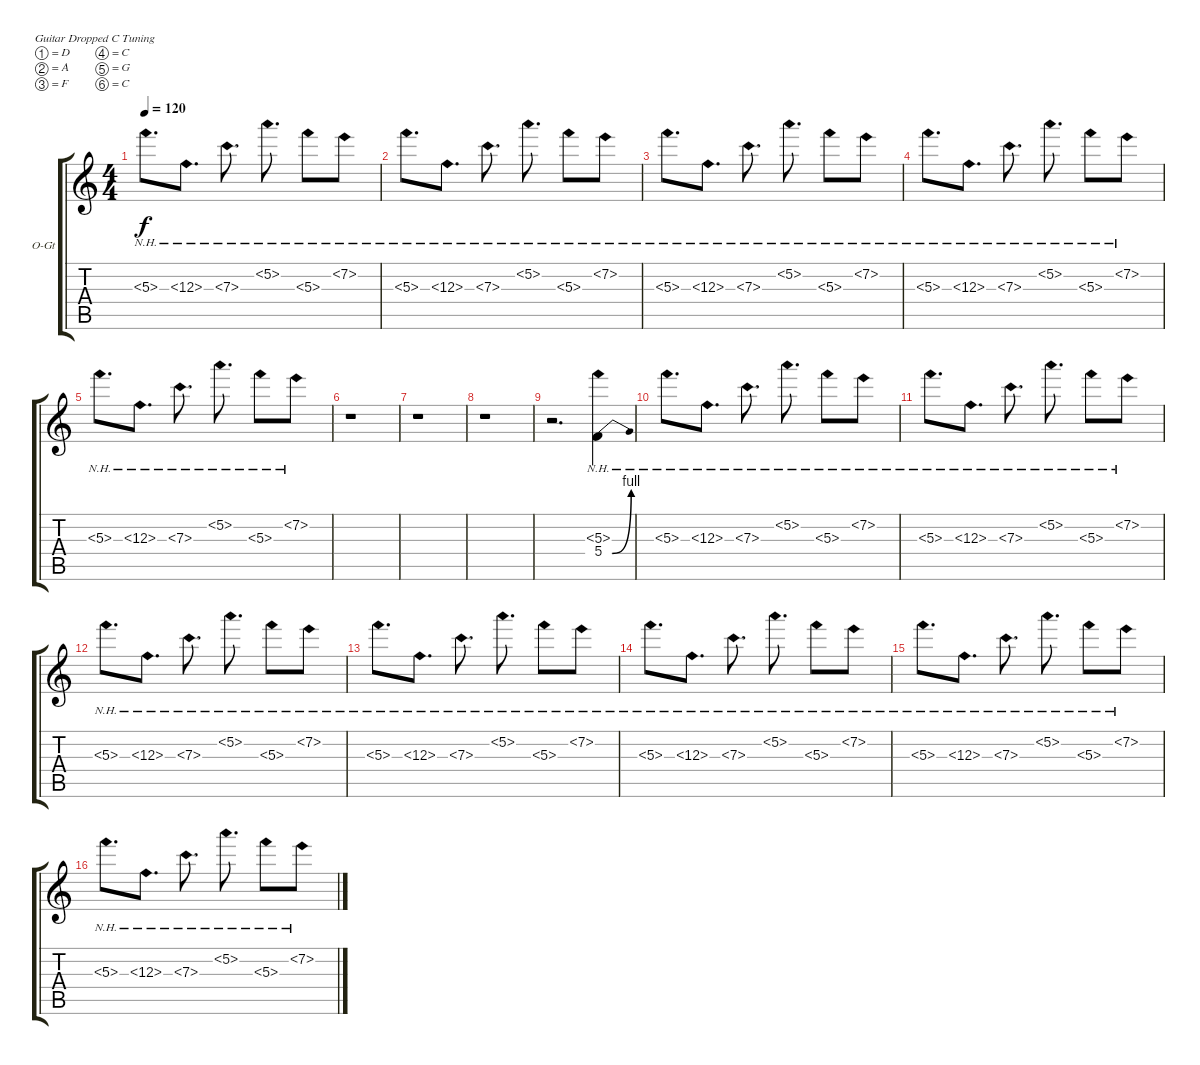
\bracketExtendMode groupsimilarinstruments
\firstSystemTrackNameOrientation horizontal
\otherSystemsTrackNameOrientation horizontal
\track ("Overdrive Guitar" "O-Gt") {instrument overdrivenguitar}
\staff {score tabs}
\tuning (D4 A3 F3 C3 G2 C2)
\ts (4 4)
\tempo 120
\clef g2
\ks c
5.3{nh}.8{d dy f} 12.3{nh}.8{d} 7.3{nh}.8{d} 5.2{nh}.8{d} 5.3{nh}.8 7.2{nh}.8 |
5.3{nh}.8{d} 12.3{nh}.8{d} 7.3{nh}.8{d} 5.2{nh}.8{d} 5.3{nh}.8 7.2{nh}.8 |
5.3{nh}.8{d} 12.3{nh}.8{d} 7.3{nh}.8{d} 5.2{nh}.8{d} 5.3{nh}.8 7.2{nh}.8 |
5.3{nh}.8{d} 12.3{nh}.8{d} 7.3{nh}.8{d} 5.2{nh}.8{d} 5.3{nh}.8 7.2{nh}.8 |
5.3{nh}.8{d} 12.3{nh}.8{d} 7.3{nh}.8{d} 5.2{nh}.8{d} 5.3{nh}.8 7.2{nh}.8 |
r.1 |
r.1 |
r.1 |
r.2{d} (5.3{nh} 5.4{be (bend 0 0 15 4)}).4 |
5.3{nh}.8{d} 12.3{nh}.8{d} 7.3{nh}.8{d} 5.2{nh}.8{d} 5.3{nh}.8 7.2{nh}.8 |
5.3{nh}.8{d} 12.3{nh}.8{d} 7.3{nh}.8{d} 5.2{nh}.8{d} 5.3{nh}.8 7.2{nh}.8 |
5.3{nh}.8{d} 12.3{nh}.8{d} 7.3{nh}.8{d} 5.2{nh}.8{d} 5.3{nh}.8 7.2{nh}.8 |
5.3{nh}.8{d} 12.3{nh}.8{d} 7.3{nh}.8{d} 5.2{nh}.8{d} 5.3{nh}.8 7.2{nh}.8 |
5.3{nh}.8{d} 12.3{nh}.8{d} 7.3{nh}.8{d} 5.2{nh}.8{d} 5.3{nh}.8 7.2{nh}.8 |
5.3{nh}.8{d} 12.3{nh}.8{d} 7.3{nh}.8{d} 5.2{nh}.8{d} 5.3{nh}.8 7.2{nh}.8 |
5.3{nh}.8{d} 12.3{nh}.8{d} 7.3{nh}.8{d} 5.2{nh}.8{d} 5.3{nh}.8 7.2{nh}.8
